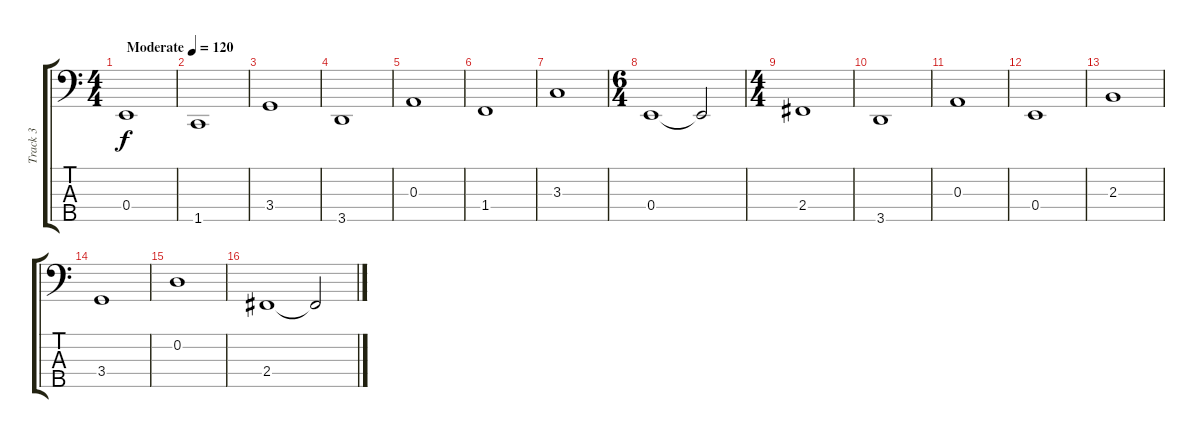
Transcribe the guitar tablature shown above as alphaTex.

\track ("Track 3" "Track 3") {instrument electricbassfinger}
\staff {score tabs}
\tuning (G2 D2 A1 E1 B0) {hide}
\ts (4 4)
\tempo (120 "Moderate")
\clef f4
\ks c
0.4.1{dy f instrument electricbassfinger} |
1.5.1 |
3.4.1 |
3.5.1 |
0.3.1 |
1.4.1 |
3.3.1 |
\ts (6 4)
0.4.1 0.4{t}.2 |
\ts (4 4)
2.4.1 |
3.5.1 |
0.3.1 |
0.4.1 |
2.3.1 |
3.4.1 |
0.2.1 |
2.4.1 2.4{t}.2
